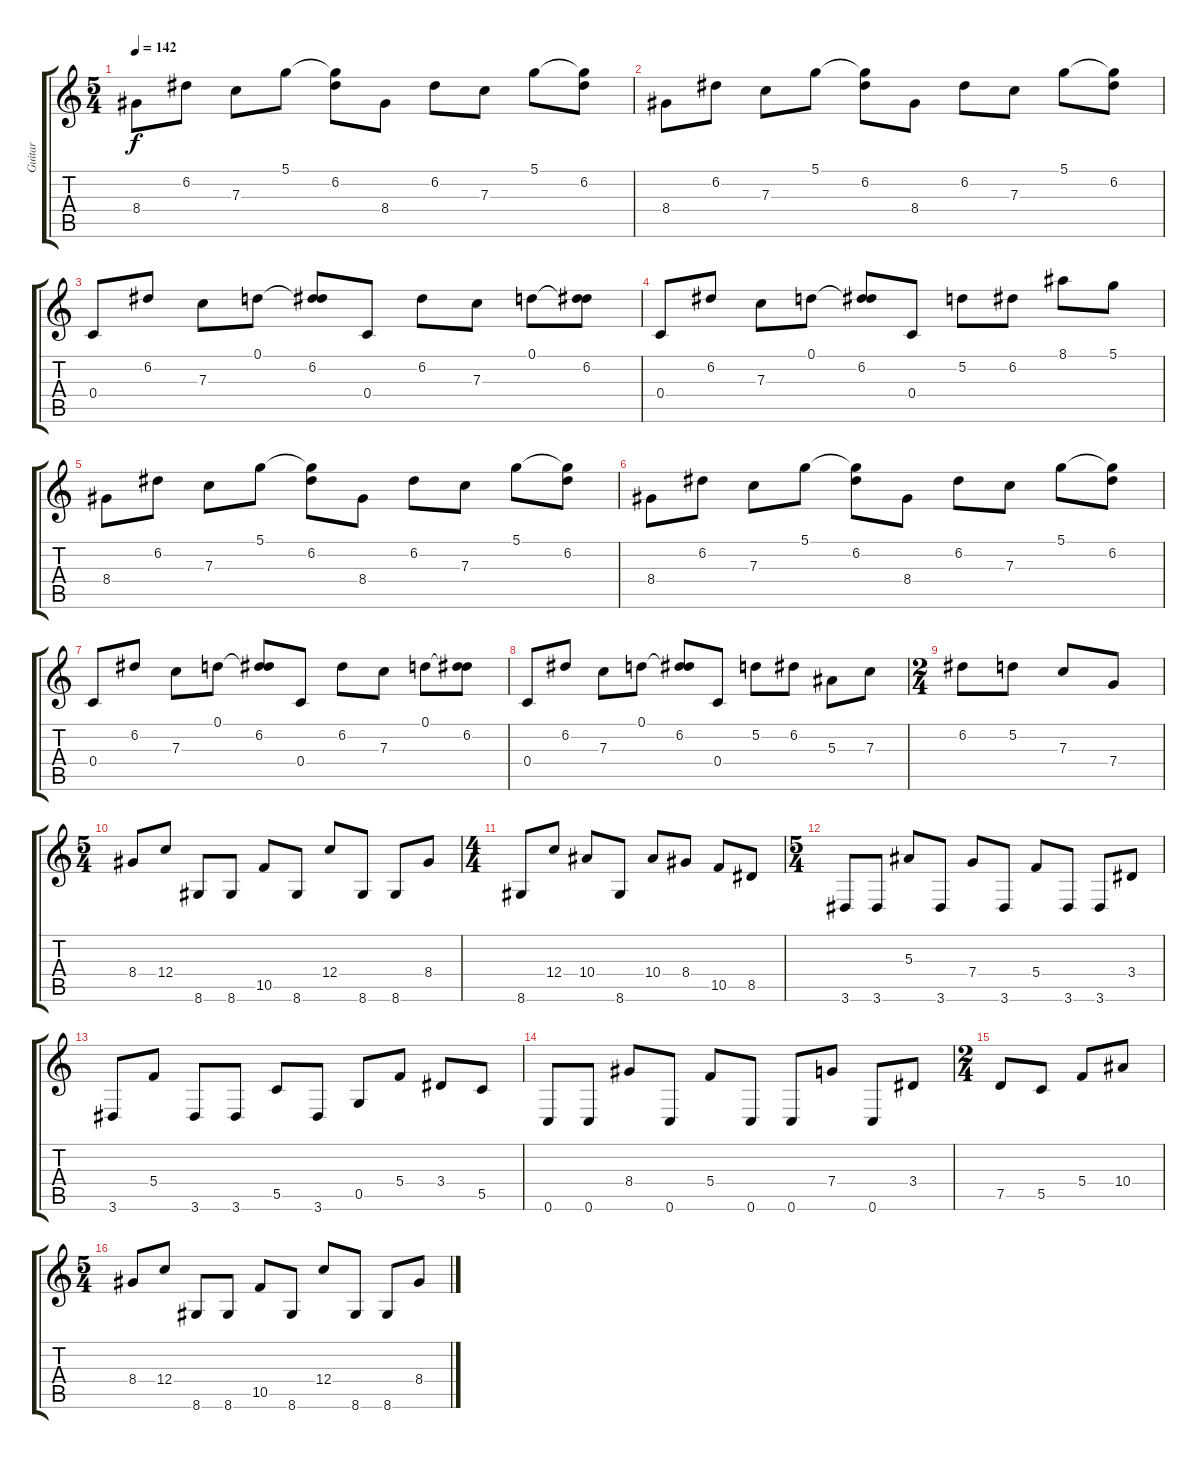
\track ("Guitar" "Guitar") {instrument acousticguitarsteel}
\staff {score tabs}
\tuning (D4 A3 F3 C3 G2 C2) {hide}
\ts (5 4)
\tempo 142
\clef g2
\ks c
8.4.8{dy f} 6.2.8 7.3.8 5.1.8 (5.1{t} 6.2).8 8.4.8 6.2.8 7.3.8 5.1.8 (5.1{t} 6.2).8 |
8.4.8 6.2.8 7.3.8 5.1.8 (5.1{t} 6.2).8 8.4.8 6.2.8 7.3.8 5.1.8 (5.1{t} 6.2).8 |
0.4.8 6.2.8 7.3.8 0.1.8 (0.1{t} 6.2).8 0.4.8 6.2.8 7.3.8 0.1.8 (0.1{t} 6.2).8 |
0.4.8 6.2.8 7.3.8 0.1.8 (0.1{t} 6.2).8 0.4.8 5.2.8 6.2.8 8.1.8 5.1.8 |
8.4.8 6.2.8 7.3.8 5.1.8 (5.1{t} 6.2).8 8.4.8 6.2.8 7.3.8 5.1.8 (5.1{t} 6.2).8 |
8.4.8 6.2.8 7.3.8 5.1.8 (5.1{t} 6.2).8 8.4.8 6.2.8 7.3.8 5.1.8 (5.1{t} 6.2).8 |
0.4.8 6.2.8 7.3.8 0.1.8 (0.1{t} 6.2).8 0.4.8 6.2.8 7.3.8 0.1.8 (0.1{t} 6.2).8 |
0.4.8 6.2.8 7.3.8 0.1.8 (0.1{t} 6.2).8 0.4.8 5.2.8 6.2.8 5.3.8 7.3.8 |
\ts (2 4)
6.2.8 5.2.8 7.3.8 7.4.8 |
\ts (5 4)
8.4.8 12.4.8 8.6.8 8.6.8 10.5.8 8.6.8 12.4.8 8.6.8 8.6.8 8.4.8 |
\ts (4 4)
8.6.8 12.4.8 10.4.8 8.6.8 10.4.8 8.4.8 10.5.8 8.5.8 |
\ts (5 4)
3.6.8 3.6.8 5.3.8 3.6.8 7.4.8 3.6.8 5.4.8 3.6.8 3.6.8 3.4.8 |
3.6.8 5.4.8 3.6.8 3.6.8 5.5.8 3.6.8 0.5.8 5.4.8 3.4.8 5.5.8 |
0.6.8 0.6.8 8.4.8 0.6.8 5.4.8 0.6.8 0.6.8 7.4.8 0.6.8 3.4.8 |
\ts (2 4)
7.5.8 5.5.8 5.4.8 10.4.8 |
\ts (5 4)
8.4.8 12.4.8 8.6.8 8.6.8 10.5.8 8.6.8 12.4.8 8.6.8 8.6.8 8.4.8
